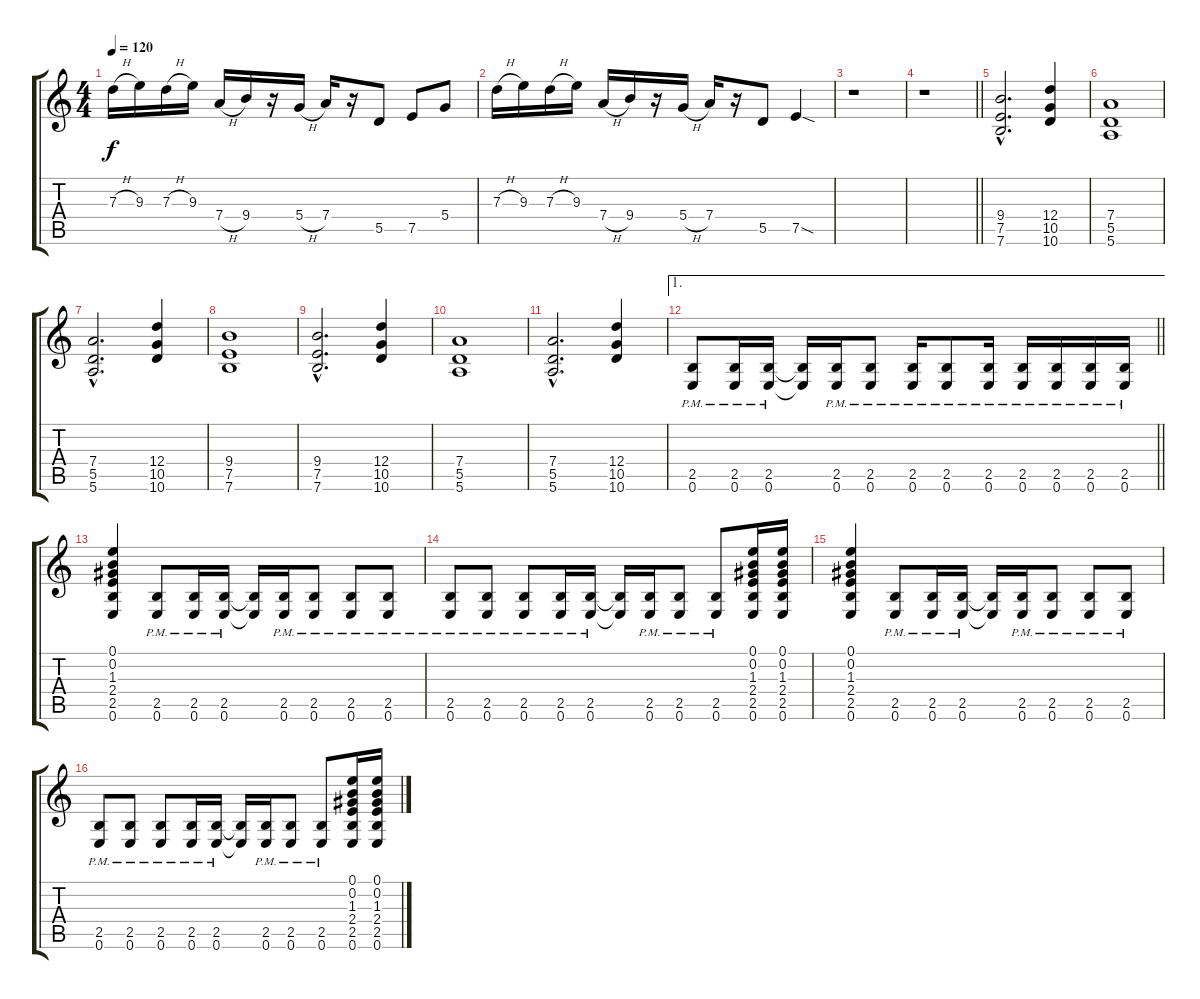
\track "" {instrument distortionguitar}
\staff {score tabs}
\tuning (E4 B3 G3 D3 A2 E2) {hide}
\ts (4 4)
\tempo 120
\clef g2
\ks c
7.3{h}.16{dy f} 9.3.16 7.3{h}.16 9.3.16 7.4{h}.16 9.4.16 r.16 5.4{h}.16 7.4.16 r.16 5.5.8 7.5.8 5.4.8 |
7.3{h}.16 9.3.16 7.3{h}.16 9.3.16 7.4{h}.16 9.4.16 r.16 5.4{h}.16 7.4.16 r.16 5.5.8 7.5{sod}.4 |
r.1 |
\barLineRight lightlight
r.1 |
(9.4{hac} 7.5{hac} 7.6{hac}).2{d} (12.4 10.5 10.6).4 |
(7.4 5.5 5.6).1 |
(7.4{hac} 5.5{hac} 5.6{hac}).2{d} (12.4 10.5 10.6).4 |
(9.4 7.5 7.6).1 |
(9.4{hac} 7.5{hac} 7.6{hac}).2{d} (12.4 10.5 10.6).4 |
(7.4 5.5 5.6).1 |
(7.4{hac} 5.5{hac} 5.6{hac}).2{d} (12.4 10.5 10.6).4 |
\ae 1
\barLineRight lightlight
(2.5{pm} 0.6{pm}).8 (2.5{pm} 0.6{pm}).16 (2.5{pm} 0.6{pm}).16 (2.5{t} 0.6{t}).16 (2.5{pm} 0.6{pm}).16 (2.5{pm} 0.6{pm}).8 (2.5{pm} 0.6{pm}).16 (2.5{pm} 0.6{pm}).8 (2.5{pm} 0.6{pm}).16 (2.5{pm} 0.6{pm}).16 (2.5{pm} 0.6{pm}).16 (2.5{pm} 0.6{pm}).16 (2.5{pm} 0.6{pm}).16 |
(0.1 0.2 1.3 2.4 2.5 0.6).4 (2.5{pm} 0.6{pm}).8 (2.5{pm} 0.6{pm}).16 (2.5{pm} 0.6{pm}).16 (2.5{t} 0.6{t}).16 (2.5{pm} 0.6{pm}).16 (2.5{pm} 0.6{pm}).8 (2.5{pm} 0.6{pm}).8 (2.5{pm} 0.6{pm}).8 |
(2.5{pm} 0.6{pm}).8 (2.5{pm} 0.6{pm}).8 (2.5{pm} 0.6{pm}).8 (2.5{pm} 0.6{pm}).16 (2.5{pm} 0.6{pm}).16 (2.5{t} 0.6{t}).16 (2.5{pm} 0.6{pm}).16 (2.5{pm} 0.6{pm}).8 (2.5{pm} 0.6{pm}).8 (0.1 0.2 1.3 2.4 2.5 0.6).16 (0.1 0.2 1.3 2.4 2.5 0.6).16 |
(0.1 0.2 1.3 2.4 2.5 0.6).4 (2.5{pm} 0.6{pm}).8 (2.5{pm} 0.6{pm}).16 (2.5{pm} 0.6{pm}).16 (2.5{t} 0.6{t}).16 (2.5{pm} 0.6{pm}).16 (2.5{pm} 0.6{pm}).8 (2.5{pm} 0.6{pm}).8 (2.5{pm} 0.6{pm}).8 |
(2.5{pm} 0.6{pm}).8 (2.5{pm} 0.6{pm}).8 (2.5{pm} 0.6{pm}).8 (2.5{pm} 0.6{pm}).16 (2.5{pm} 0.6{pm}).16 (2.5{t} 0.6{t}).16 (2.5{pm} 0.6{pm}).16 (2.5{pm} 0.6{pm}).8 (2.5{pm} 0.6{pm}).8 (0.1 0.2 1.3 2.4 2.5 0.6).16 (0.1 0.2 1.3 2.4 2.5 0.6).16
